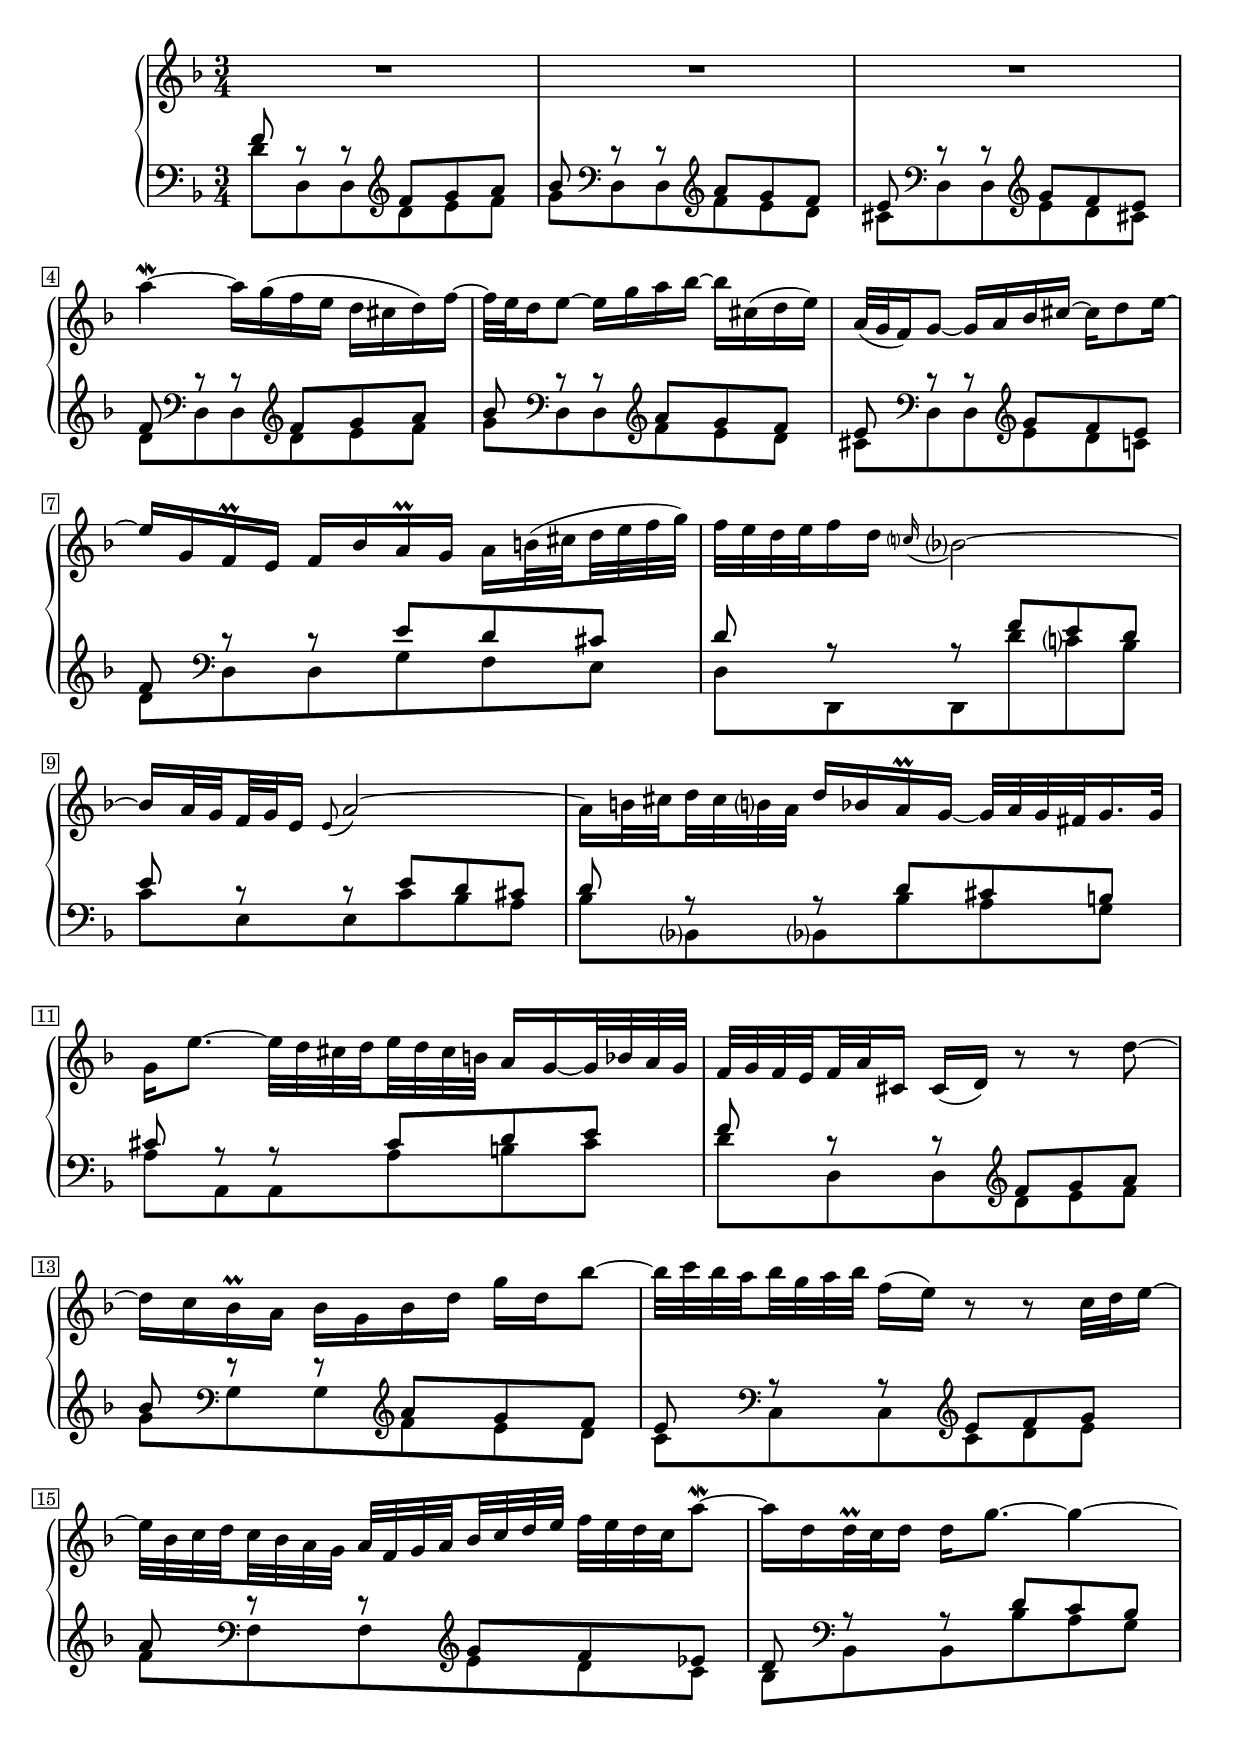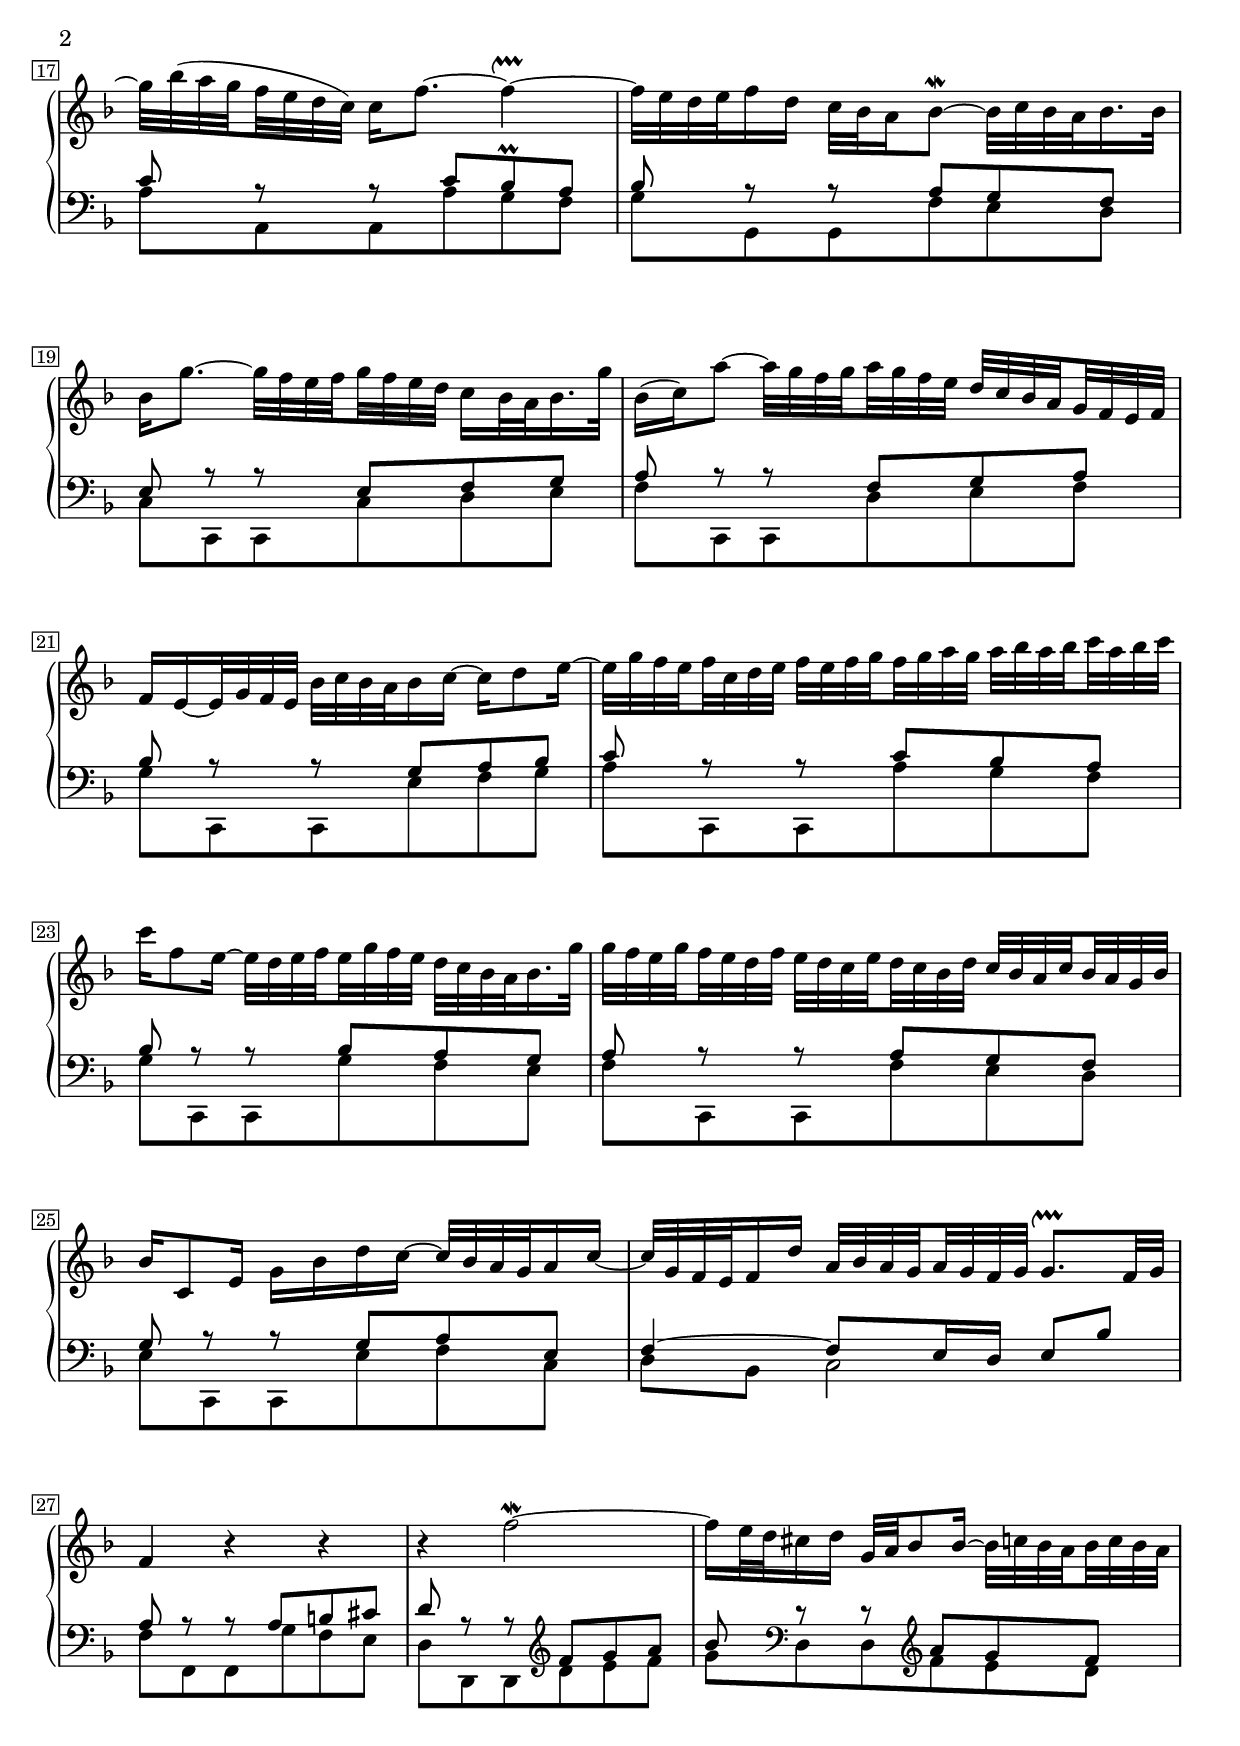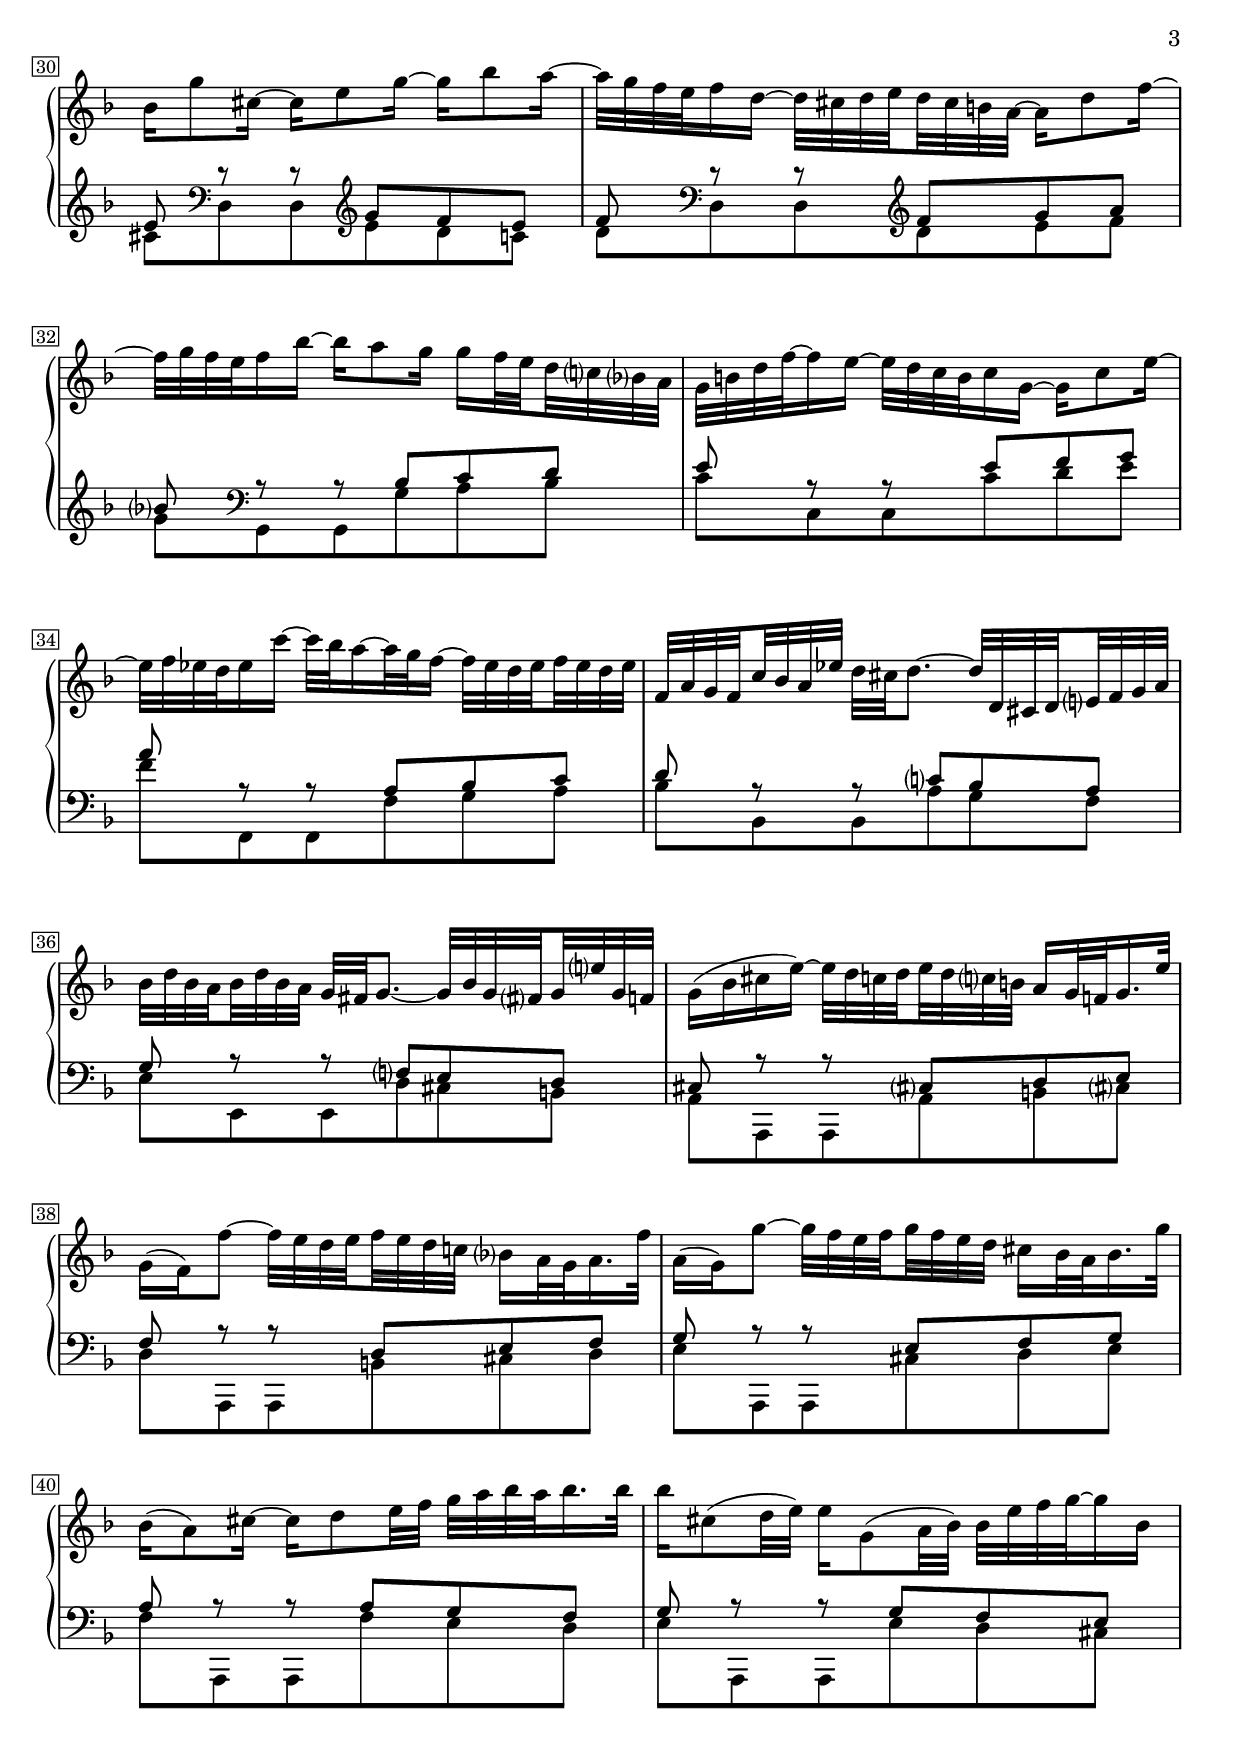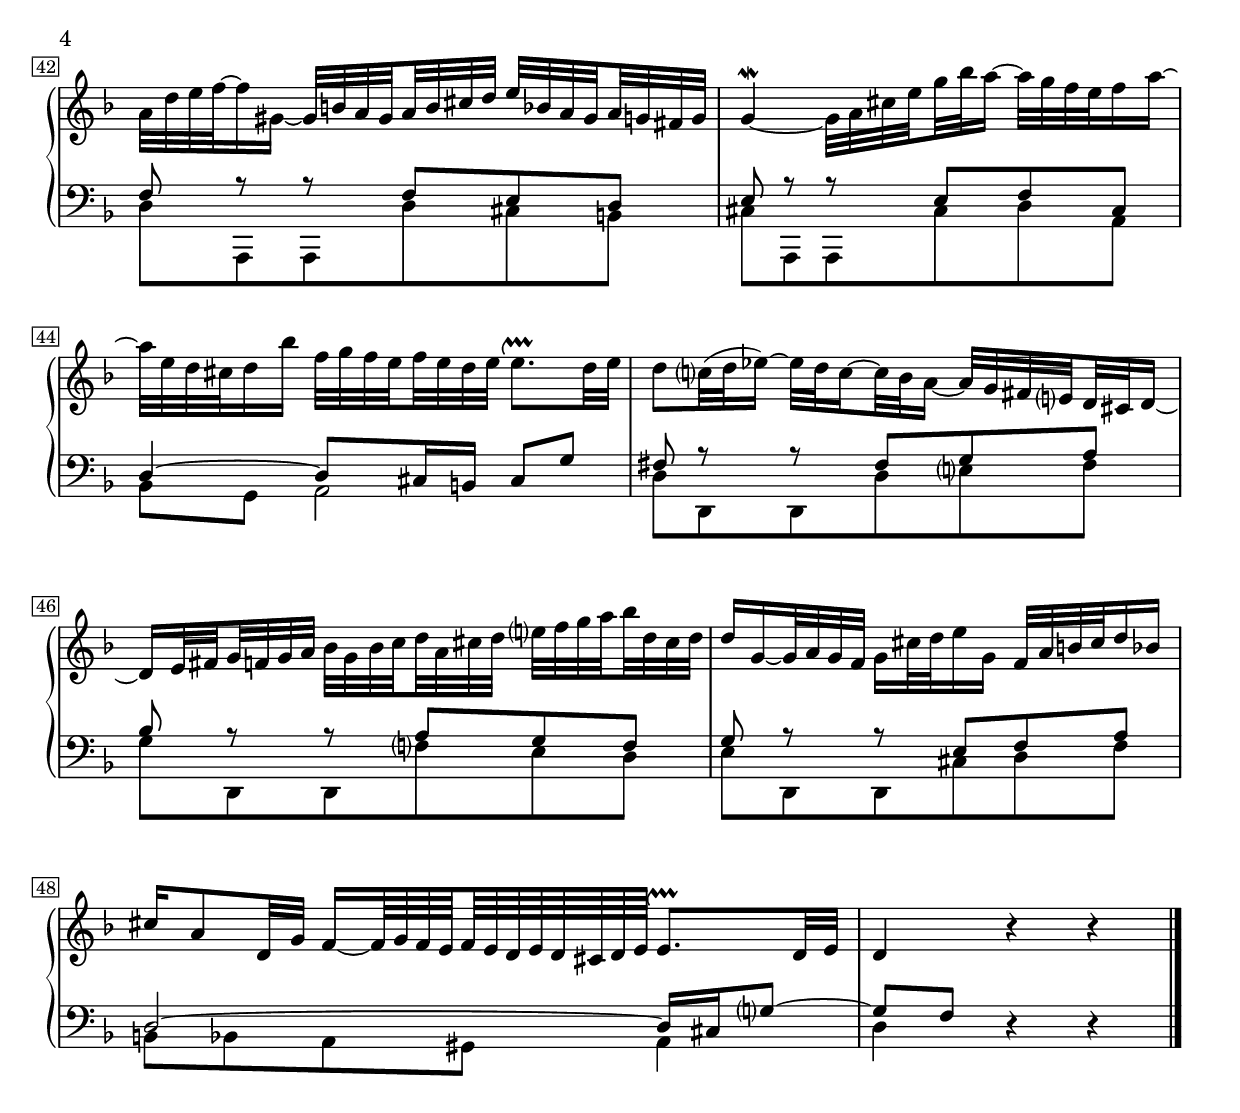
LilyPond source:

Global = {
  \key d \minor
  \time 3/4
  \include "../global.ly"
}

Upper = \relative c''' {
  \clef treble
  \set baseMoment = #(ly:make-moment 1/8)
  | R2.
  | R |
  | R |
  | a4~\mordent a16 g( f e d cis d) f~
  %5
  | f32 e d16 e8~ e16 g a bes~ bes cis,( d e)
  | a,32( g f16) g8~ g16 a bes cis~ cis d8 e16~
  | e g, f\prall e f bes a\prall g
    \set subdivideBeams = ##t
    a b32( cis d e f g)
    \set subdivideBeams = ##f
  | f e d e f16 d \grace { c( } bes2)~
  | \set subdivideBeams = ##t
    bes16 a32 g f g e16
    \grace { e8( } a2)^~
  %10
  | a16 b32 cis d cis b a
    \set subdivideBeams = ##f
    d16 bes a\prall g~ g32 a g fis g16. g32
  | \set subdivideBeams = ##t
    g16 e'8.~ e32 d cis d e d cis b
    \set subdivideBeams = ##f
    a16 g~ g32 bes a g
  | \set subdivideBeams = ##t
    f32 g f e f a cis,16
    \set subdivideBeams = ##f
    cis16( d) r8 r d'8~
  | d16 c bes\prall a bes g bes d g d bes'8~
  | \set subdivideBeams = ##t
    bes32 c bes a bes g a bes f16( e) r8 r c32 d e16~
  %15
  | e32 bes c d c bes a g a f g a bes c d e f e d c a'8~\mordent
    \set subdivideBeams = ##f
  | a16 d, d32\prall c d16 d g8.~ g4~
  | \set subdivideBeams = ##t
    g32 bes( a g f e d c)
    \set subdivideBeams = ##f
    c16 f8.~ f4~\upprall
  | f32 e d e f16 d c32 bes a16 bes8~\mordent bes32 c bes a bes16. bes32
  | \set subdivideBeams = ##t
    bes16 g'8.~ g32 f e f g f e d
    \set subdivideBeams = ##f
    c16 bes32 a bes16. g'32
  %20
  | \set subdivideBeams = ##t
    bes,16( c) a'8~ a32 g f g a g f e d c bes a g f e f
    \set subdivideBeams = ##f
  | f16 e~ e32 g f e bes' c bes a bes16 c~ c d8 e16~
  | \set subdivideBeams = ##t
    e32 g f e f c d e f e f g f g a g a bes a bes c a bes c
    \set subdivideBeams = ##f
  | c16 f,8 e16~
    \set subdivideBeams = ##t
    e32 d e f e g f e
    \set subdivideBeams = ##f
    d c bes a bes16. g'32
  | \set subdivideBeams = ##t
    g f e g f e d f e d c e d c bes d c bes a c bes a g bes
    \set subdivideBeams = ##f
  %25
  | bes16 c,8 e16 g bes d c~ c32 bes a g a16 c~
  | c32 g f e f16 d'
    \set subdivideBeams = ##t
    a32 bes a g a g f g
    \set subdivideBeams = ##f
    g8.\upprall f32 g
  | f4 r r
  | r f'2~\mordent
  | f16 e32 d cis16 d g,32 a bes8 bes16~
    \set subdivideBeams = ##t
    bes32 c bes a bes c bes a
    \set subdivideBeams = ##f
  %30
  | bes16 g'8 cis,16~ cis e8 g16~ g bes8 a16~
  | a32 g f e f16 d~
    \set subdivideBeams = ##t
    d32 cis d e d cis b a~ a16 d8 f16~
    \set subdivideBeams = ##f
  | f32 g f e f16 bes~ bes a8 g16
    \set subdivideBeams = ##t
    g f32 e d c bes a
    \set subdivideBeams = ##f
  | g b d f~ f16 e~ e32 d c b c16 g~ g c8 e16~
  | e32 f ees d ees16 c'~ c32 bes a16~ a32 g f16~
    \set subdivideBeams = ##t
    f32 ees d ees f ees d ees
  %35
  | f, a g f c' bes a ees' d cis d8.~ d32 d, cis d e f g a
  | bes d bes a bes d bes a g fis g8.~ g32 bes g fis g e' g, f
    \set subdivideBeams = ##f
  | g16( bes cis e~)
    \set subdivideBeams = ##t
    e32 d c d e d c b
    \set subdivideBeams = ##f
    a16 g32 f! g16. e'32
  | g,16( f) f'8~
    \set subdivideBeams = ##t
    f32 e d e f e d c!
    \set subdivideBeams = ##f
    bes16 a32 g a16. f'32
  | a,16( g) g'8~
    \set subdivideBeams = ##t
    g32 f e f g f e d
    \set subdivideBeams = ##f
    cis16 bes32 a bes16. g'32
  %40
  | bes,16( a8) cis16~ cis d8 e32 f g a bes a bes16. bes32
  | bes16 cis,8( d32 e) e16 g,8( a32 bes) bes e f g~ g16 bes,
  | a32 d e f~ f16 gis,~
    \set subdivideBeams = ##t
    gis32 b a gis a b cis d e bes a gis a g fis g
  | g4~\mordent g32 a cis e g bes a16~
    \set subdivideBeams = ##f
    a32 g f e f16 a~
  | a32 e d cis d16 bes'
    \set subdivideBeams = ##t
    f32 g f e f e d e
    \set subdivideBeams = ##f
    e8.\upprall d32 e
  %45
  | \set subdivideBeams = ##t
    d8 c32( d ees16~) ees32 d c16~ c32 bes a16~
    a32 g fis e d cis d16~
    \set subdivideBeams = ##f
  | \set subdivideBeams = ##t
    d16 e32 fis g f g a bes g bes c d a cis d e f g a bes d, cis d
    \set subdivideBeams = ##f
  | d16 g,~ g32 a g f g16 cis32 d e16 g, f32 a b cis d16 bes
  | cis16 a8 d,32 g
    \set subdivideBeams = ##t
    f16~ f64 g f e f e d e d cis d e
    \set subdivideBeams = ##f
    e8.-\upprall d32 e
  | d4 r r
  \fine

% la si do re mi fa sol
%  a b  c  d  e  f  g
}

LowerOneMvtII = \relative c' {
  | f8 r r f g a
  | bes r r a g f
  | e r r g f e
  | f r r f g a
  %5
  | bes r r a g f
  | e r r g f e
  | f r r e d cis
  | d r r f e d
  | e r r e d cis
  %10
  | d r r d cis b
  | cis r r cis d e
  | f r r f g a
  | bes r r a g f
  | e r r e f g
  %15
  | a r r g f ees
  | d r r d c bes
  | c r r c bes\prall a
  | bes r r a g f
  | e r r e f g
  %20
  | a r r f g a
  | bes r r g a bes
  | c r r c bes a
  | bes r r bes a g
  | a r r a g f
  %25
  | g r r g a e
  | f4~ f8 e16 d e8 bes'
  | a r r a b cis
  | d r r f g a
  | bes r r a g f
  %30
  | e r r g f e
  | f r r f g a
  | bes r r bes, c d
  | e r r e f g
  | a r r a, bes c
  %35
  | d r r c bes a
  | g r r f e d
  | cis r r cis d e
  | f r r d e f
  | g r r e f g
  %40
  | a r r a g f
  | g r r g f e
  | f r r f e d
  | e r r e f cis
  | d4~ d8 cis16 b cis8 g'
  %45
  | fis r r fis g a
  | bes r r a g f
  | g r r e f a
  | d,2~ d16 cis g'8~
  | g8 f d4\rest d4\rest
}
LowerTwoMvtII = \relative c' {
  | d8 d, d \clef treble d' e f
  | g \clef bass d, d \clef treble f' e d
  | cis \clef bass d, d \clef treble e' d cis
  | d \clef bass d, d \clef treble d' e f
  %5
  | g \clef bass d, d \clef treble f' e d
  | cis \clef bass d, d \clef treble e' d c
  | d \clef bass d, d g f e
  | d d, d d'' c bes
  | c e, e c' bes a
  %10
  | bes bes, bes bes' a g
  | a a, a a' b cis
  | d d, d \clef treble d' e f
  | g \clef bass g, g \clef treble f' e d
  | c \clef bass c, c \clef treble c' d e
  %15
  | f \clef bass f, f \clef treble e' d c
  | bes \clef bass bes, bes bes' a g
  | a a, a a' g f
  | g g, g f' e d
  | c c, c c' d e
  %20
  | f c, c d' e f
  | g c,, c e' f g
  | a c,, c a'' g f
  | g c,, c g'' f e
  | f c, c f' e d
  %25
  | e c, c e' f c
  | d bes c2
  | f8 f, f g' f e
  | d d, d \clef treble d'' e f
  | g \clef bass d, d \clef treble f' e d
  %30
  | cis \clef bass d, d \clef treble e' d c
  | d \clef bass d, d \clef treble d' e f
  | g \clef bass g,, g g' a bes
  | c c, c c' d e
  | f f,, f f' g a
  %35
  | bes bes, bes a' g f
  | e e, e d' cis b
  | a a, a a' b cis
  | d a, a b' cis d
  | e a,, a cis' d e
  %40
  | f a,, a f'' e d
  | e a,, a e'' d cis
  | d a, a d' cis b
  | cis a, a cis' d a
  | bes8 g a2
  %45
  | d8 d, d d' e fis
  | g d, d f' e d
  | e d, d cis' d f
  | b, bes a gis a4
  | d s s
}

Lower = \relative c' {
  \key d \minor
  \clef bass
  << \LowerOneMvtII \\ \LowerTwoMvtII >>
  \fine
}

\score {
  \new PianoStaff
  <<
    \accidentalStyle Score.piano-cautionary
    \new Staff = "upper" {
      \Global
      \Upper
      \pageBreak
    }
    \new Staff = "lower" {
      \Global
      \Lower
    }
  >>
  \header {
    subtitle = "Andante"
  }
  \layout { }
  \midi { }
}
